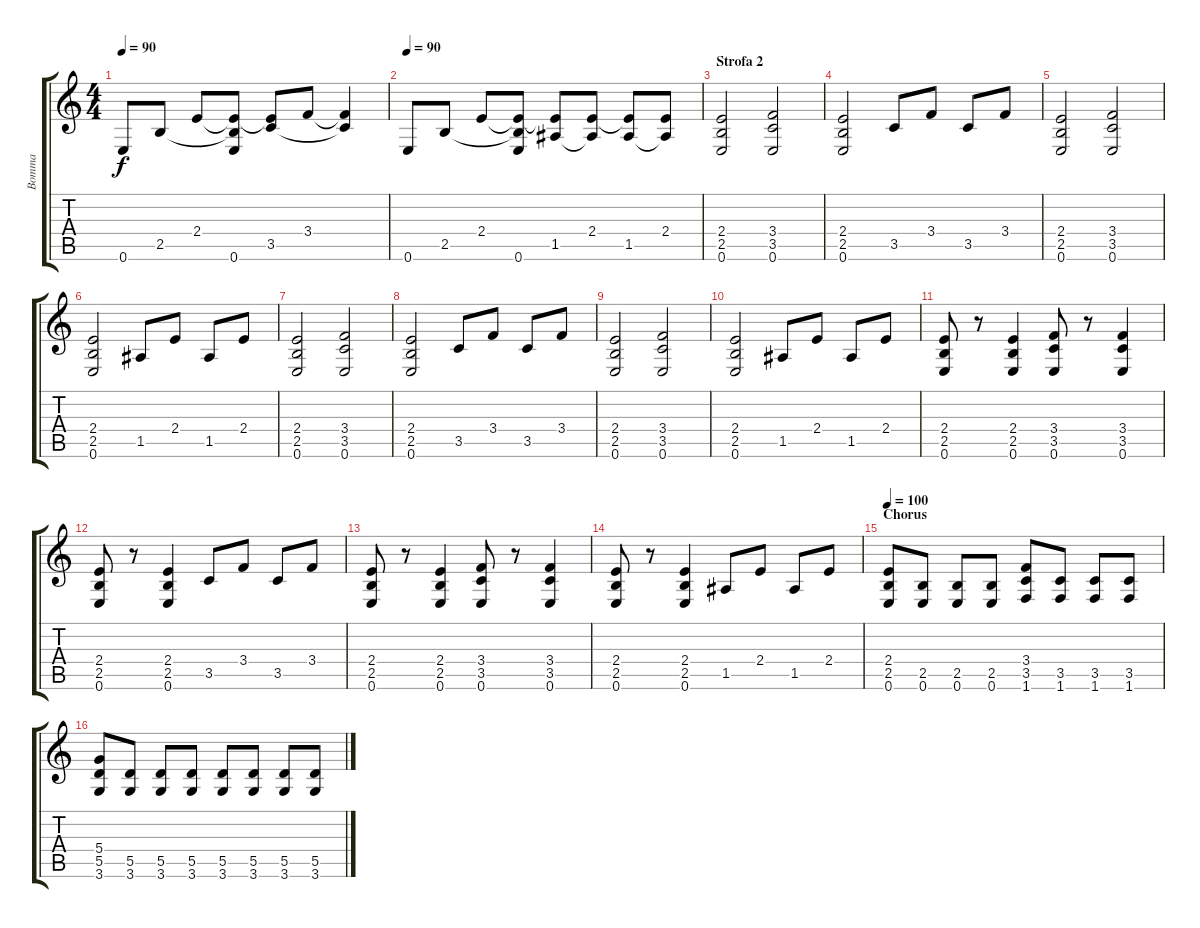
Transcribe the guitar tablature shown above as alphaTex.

\track ("Bomma" "Bomma") {instrument electricguitarmuted}
\staff {score tabs}
\tuning (E4 B3 G3 D3 A2 E2) {hide}
\ts (4 4)
\tempo 90
\clef g2
\ks c
0.6.8{dy f} 2.5.8 2.4.8 (2.4{t} 2.5{t} 0.6).8 (2.4{t} 3.5).8 3.4.8 (3.4{t} 3.5{t}).4 |
\tempo 90
0.6.8 2.5.8 2.4.8 (2.4{t} 2.5{t} 0.6).8 (2.4{t} 1.5).8 (2.4 1.5{t}).8 (2.4{t} 1.5).8 (2.4 1.5{t}).8 |
\section ("" "Strofa 2")
(2.4 2.5 0.6).2 (3.4 3.5 0.6).2 |
(2.4 2.5 0.6).2 3.5.8 3.4.8 3.5.8 3.4.8 |
(2.4 2.5 0.6).2 (3.4 3.5 0.6).2 |
(2.4 2.5 0.6).2 1.5.8 2.4.8 1.5.8 2.4.8 |
(2.4 2.5 0.6).2 (3.4 3.5 0.6).2 |
(2.4 2.5 0.6).2 3.5.8 3.4.8 3.5.8 3.4.8 |
(2.4 2.5 0.6).2 (3.4 3.5 0.6).2 |
(2.4 2.5 0.6).2 1.5.8 2.4.8 1.5.8 2.4.8 |
(2.4 2.5 0.6).8 r.8 (2.4 2.5 0.6).4 (3.4 3.5 0.6).8 r.8 (3.4 3.5 0.6).4 |
(2.4 2.5 0.6).8 r.8 (2.4 2.5 0.6).4 3.5.8 3.4.8 3.5.8 3.4.8 |
(2.4 2.5 0.6).8 r.8 (2.4 2.5 0.6).4 (3.4 3.5 0.6).8 r.8 (3.4 3.5 0.6).4 |
(2.4 2.5 0.6).8 r.8 (2.4 2.5 0.6).4 1.5.8 2.4.8 1.5.8 2.4.8 |
\section ("" "Chorus")
\tempo 100
(2.4 2.5 0.6).8{instrument electricguitarmuted} (2.5 0.6).8 (2.5 0.6).8 (2.5 0.6).8 (3.4 3.5 1.6).8 (3.5 1.6).8 (3.5 1.6).8 (3.5 1.6).8 |
(5.4 5.5 3.6).8 (5.5 3.6).8 (5.5 3.6).8 (5.5 3.6).8 (5.5 3.6).8 (5.5 3.6).8 (5.5 3.6).8 (5.5 3.6).8
